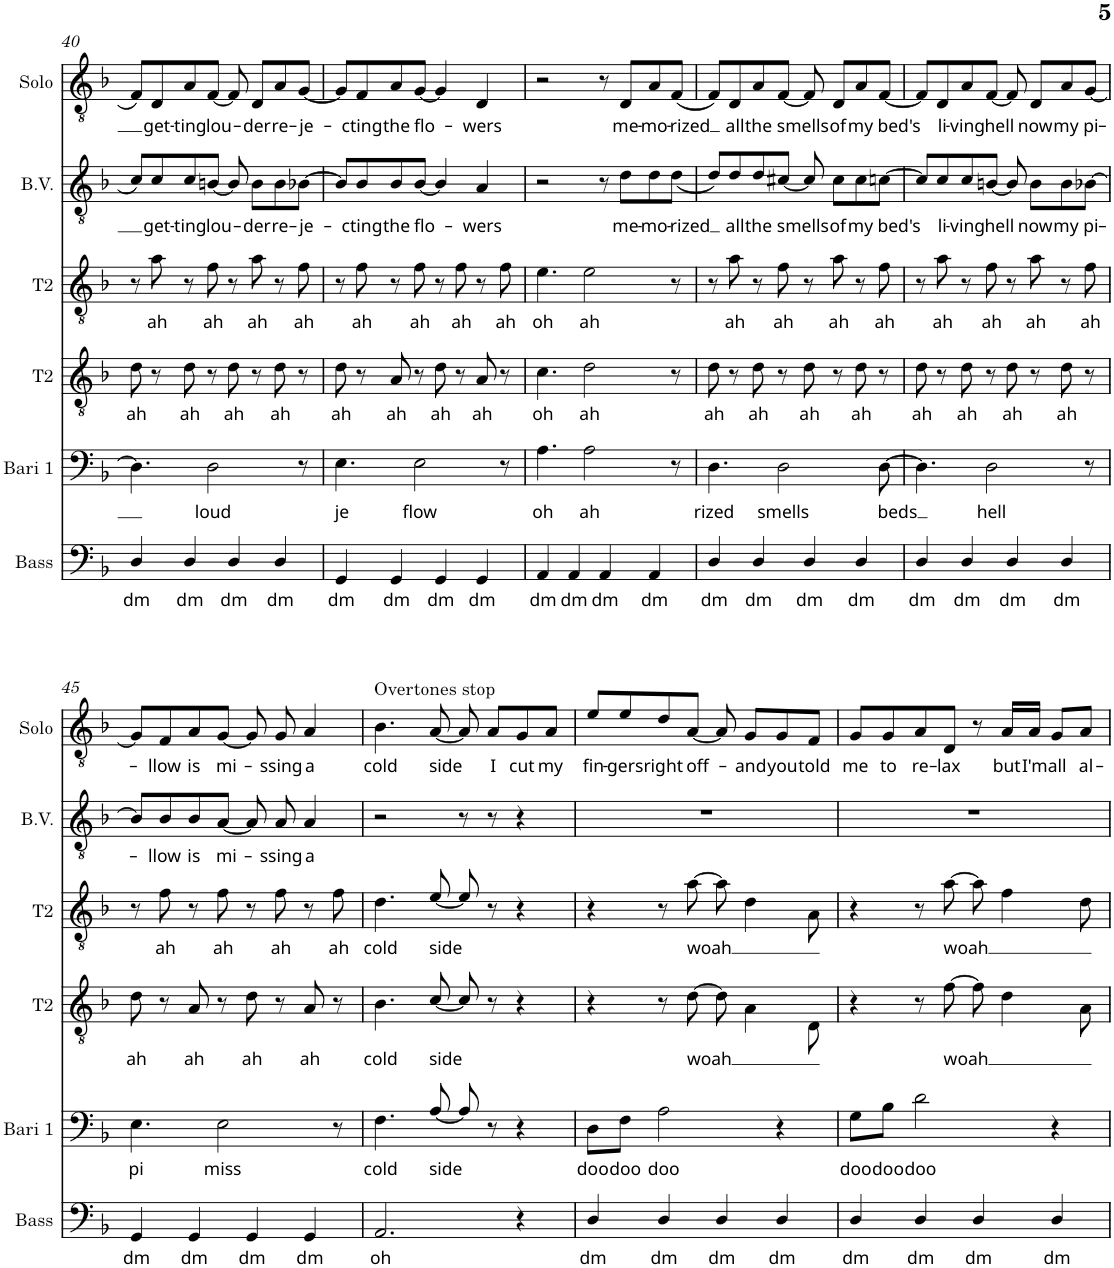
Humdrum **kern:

**kern	**text	**kern	**text	**kern	**text	**kern	**text	**kern	**text	**kern	**text
*part6	*part6	*part5	*part5	*part4	*part4	*part3	*part3	*part2	*part2	*part1	*part1
*staff6	*staff6	*staff5	*staff5	*staff4	*staff4	*staff3	*staff3	*staff2	*staff2	*staff1	*staff1
*I"Bass Guitar	*	*I"Baritone 1	*	*I"Tenor 2	*	*I"Tenor 1	*	*I"Backing Vocals	*	*I"Solo	*
*I'Bass	*	*I'Bari 1	*	*I'T2	*	*I'T2	*	*I'B.V.	*	*I'Solo	*
!!LO:PB:g=z
*clefF4	*	*clefF4	*	*clefGv2	*	*clefGv2	*	*clefGv2	*	*clefGv2	*
*Trd7c12	*	*	*	*	*	*	*	*	*	*	*
*k[b-]	*	*k[b-]	*	*k[b-]	*	*k[b-]	*	*k[b-]	*	*k[b-]	*
*M4/4	*	*M4/4	*	*M4/4	*	*M4/4	*	*M4/4	*	*M4/4	*
=40	=40	=40	=40	=40	=40	=40	=40	=40	=40	=40	=40
!	!LO:LY:b	!	!	!	!LO:LY:b	!	!	!	!	!	!
4D/	dm	4.D\]	.	8d\	ah	8r	.	8c/L	.	8F/L	.
!	!	!	!	!	!	!	!LO:LY:b	!	!LO:LY:b	!	!LO:LY:b
.	.	.	.	8r	.	8a\	ah	8c/	get-	8D/	get-
!	!LO:LY:b	!	!	!	!LO:LY:b	!	!	!	!LO:LY:b	!	!LO:LY:b
4D/	dm	.	.	8d\	ah	8r	.	8c/	-ting	8A/	-ting
!	!	!	!LO:LY:b	!	!	!	!LO:LY:b	!	!LO:LY:b	!	!LO:LY:b
.	.	2D\	loud	8r	.	8f\	ah	[8Bn/J	lou-	[8F/J	lou-
!	!LO:LY:b	!	!	!	!LO:LY:b	!	!	!	!	!	!
4D/	dm	.	.	8d\	ah	8r	.	8B/]	.	8F/]	.
!	!	!	!	!	!	!	!LO:LY:b	!	!LO:LY:b	!	!LO:LY:b
.	.	.	.	8r	.	8a\	ah	8B\L	-der	8D/L	-der
!	!LO:LY:b	!	!	!	!LO:LY:b	!	!	!	!LO:LY:b	!	!LO:LY:b
4D/	dm	.	.	8d\	ah	8r	.	8B\	re-	8A/	re-
!	!	!	!	!	!	!	!LO:LY:b	!	!LO:LY:b	!	!LO:LY:b
.	.	8r	.	8r	.	8f\	ah	[8B-X\J	-je-	[8G/J	-je-
=41	=41	=41	=41	=41	=41	=41	=41	=41	=41	=41	=41
!	!LO:LY:b	!	!LO:LY:b	!	!LO:LY:b	!	!	!	!	!	!
4GG/	dm	4.E\	je	8d\	ah	8r	.	8B-/L]	.	8G/L]	.
!	!	!	!	!	!	!	!LO:LY:b	!	!LO:LY:b	!	!LO:LY:b
.	.	.	.	8r	.	8f\	ah	8B-/	-cting	8F/	-cting
!	!LO:LY:b	!	!	!	!LO:LY:b	!	!	!	!LO:LY:b	!	!LO:LY:b
4GG/	dm	.	.	8A/	ah	8r	.	8B-/	the	8A/	the
!	!	!	!LO:LY:b	!	!	!	!LO:LY:b	!	!LO:LY:b	!	!LO:LY:b
.	.	2E\	flow	8r	.	8f\	ah	[8B-/J	flo-	[8G/J	flo-
!	!LO:LY:b	!	!	!	!LO:LY:b	!	!	!	!	!	!
4GG/	dm	.	.	8d\	ah	8r	.	4B-/]	.	4G/]	.
!	!	!	!	!	!	!	!LO:LY:b	!	!	!	!
.	.	.	.	8r	.	8f\	ah	.	.	.	.
!	!LO:LY:b	!	!	!	!LO:LY:b	!	!	!	!LO:LY:b	!	!LO:LY:b
4GG/	dm	.	.	8A/	ah	8r	.	4A/	-wers	4D/	-wers
!	!	!	!	!	!	!	!LO:LY:b	!	!	!	!
.	.	8r	.	8r	.	8f\	ah	.	.	.	.
=42	=42	=42	=42	=42	=42	=42	=42	=42	=42	=42	=42
!	!LO:LY:b	!	!LO:LY:b	!	!LO:LY:b	!	!LO:LY:b	!	!	!	!
4AA/	dm	4.A\	oh	4.c\	oh	4.e\	oh	2r	.	2r	.
!	!LO:LY:b	!	!	!	!	!	!	!	!	!	!
4AA/	dm	.	.	.	.	.	.	.	.	.	.
!	!	!	!LO:LY:b	!	!LO:LY:b	!	!LO:LY:b	!	!	!	!
.	.	2A\	ah	2d\	ah	2e\	ah	.	.	.	.
!	!LO:LY:b	!	!	!	!	!	!	!	!	!	!
4AA/	dm	.	.	.	.	.	.	8r	.	8r	.
!	!	!	!	!	!	!	!	!	!LO:LY:b	!	!LO:LY:b
.	.	.	.	.	.	.	.	8d\L	me-	8D/L	me-
!	!LO:LY:b	!	!	!	!	!	!	!	!LO:LY:b	!	!LO:LY:b
4AA/	dm	.	.	.	.	.	.	8d\	-mo-	8A/	-mo-
!	!	!	!	!	!	!	!	!	!LO:LY:b	!	!LO:LY:b
.	.	8r	.	8r	.	8r	.	(<8d\J	-rized	(<8F/J	-rized
=43	=43	=43	=43	=43	=43	=43	=43	=43	=43	=43	=43
!	!LO:LY:b	!	!LO:LY:b	!	!LO:LY:b	!	!	!	!	!	!
4D/	dm	4.D\	rized	8d\	ah	8r	.	8d/L)	.	8F/L)	.
!	!	!	!	!	!	!	!LO:LY:b	!	!LO:LY:b	!	!LO:LY:b
.	.	.	.	8r	.	8a\	ah	8d/	all	8D/	all
!	!LO:LY:b	!	!	!	!LO:LY:b	!	!	!	!LO:LY:b	!	!LO:LY:b
4D/	dm	.	.	8d\	ah	8r	.	8d/	the	8A/	the
!	!	!	!LO:LY:b	!	!	!	!LO:LY:b	!	!LO:LY:b	!	!LO:LY:b
.	.	2D\	smells	8r	.	8f\	ah	[8c#X/J	smells	[8F/J	smells
!	!LO:LY:b	!	!	!	!LO:LY:b	!	!	!	!	!	!
4D/	dm	.	.	8d\	ah	8r	.	8c#/]	.	8F/]	.
!	!	!	!	!	!	!	!LO:LY:b	!	!LO:LY:b	!	!LO:LY:b
.	.	.	.	8r	.	8a\	ah	8c#\L	of	8D/L	of
!	!LO:LY:b	!	!	!	!LO:LY:b	!	!	!	!LO:LY:b	!	!LO:LY:b
4D/	dm	.	.	8d\	ah	8r	.	8c#\	my	8A/	my
!	!	!	!LO:LY:b	!	!	!	!LO:LY:b	!	!LO:LY:b	!	!LO:LY:b
.	.	[8D\	beds	8r	.	8f\	ah	[8cn\J	bed's	[8F/J	bed's
=44	=44	=44	=44	=44	=44	=44	=44	=44	=44	=44	=44
!	!LO:LY:b	!	!	!	!LO:LY:b	!	!	!	!	!	!
4D/	dm	4.D\]	.	8d\	ah	8r	.	8c/L]	.	8F/L]	.
!	!	!	!	!	!	!	!LO:LY:b	!	!LO:LY:b	!	!LO:LY:b
.	.	.	.	8r	.	8a\	ah	8c/	li-	8D/	li-
!	!LO:LY:b	!	!	!	!LO:LY:b	!	!	!	!LO:LY:b	!	!LO:LY:b
4D/	dm	.	.	8d\	ah	8r	.	8c/	-ving	8A/	-ving
!	!	!	!LO:LY:b	!	!	!	!LO:LY:b	!	!LO:LY:b	!	!LO:LY:b
.	.	2D\	hell	8r	.	8f\	ah	[8Bn/J	hell	[8F/J	hell
!	!LO:LY:b	!	!	!	!LO:LY:b	!	!	!	!	!	!
4D/	dm	.	.	8d\	ah	8r	.	8B/]	.	8F/]	.
!	!	!	!	!	!	!	!LO:LY:b	!	!LO:LY:b	!	!LO:LY:b
.	.	.	.	8r	.	8a\	ah	8B\L	now	8D/L	now
!	!LO:LY:b	!	!	!	!LO:LY:b	!	!	!	!LO:LY:b	!	!LO:LY:b
4D/	dm	.	.	8d\	ah	8r	.	8B\	my	8A/	my
!	!	!	!	!	!	!	!LO:LY:b	!	!LO:LY:b	!	!LO:LY:b
.	.	8r	.	8r	.	8f\	ah	[8B-X\J	pi-	[8G/J	pi-
!!LO:LB:g=z
=45	=45	=45	=45	=45	=45	=45	=45	=45	=45	=45	=45
!	!LO:LY:b	!	!LO:LY:b	!	!LO:LY:b	!	!	!	!	!	!
4GG/	dm	4.E\	pi	8d\	ah	8r	.	8B-/L]	.	8G/L]	.
!	!	!	!	!	!	!	!LO:LY:b	!	!LO:LY:b	!	!LO:LY:b
.	.	.	.	8r	.	8f\	ah	8B-/	-llow	8F/	-llow
!	!LO:LY:b	!	!	!	!LO:LY:b	!	!	!	!LO:LY:b	!	!LO:LY:b
4GG/	dm	.	.	8A/	ah	8r	.	8B-/	is	8A/	is
!	!	!	!LO:LY:b	!	!	!	!LO:LY:b	!	!LO:LY:b	!	!LO:LY:b
.	.	2E\	miss	8r	.	8f\	ah	[8A/J	mi-	[8G/J	mi-
!	!LO:LY:b	!	!	!	!LO:LY:b	!	!	!	!	!	!
4GG/	dm	.	.	8d\	ah	8r	.	8A/]	.	8G/]	.
!	!	!	!	!	!	!	!LO:LY:b	!	!LO:LY:b	!	!LO:LY:b
.	.	.	.	8r	.	8f\	ah	8A/	-ssing	8G/	-ssing
!	!LO:LY:b	!	!	!	!LO:LY:b	!	!	!	!LO:LY:b	!	!LO:LY:b
4GG/	dm	.	.	8A/	ah	8r	.	4A/	a	4A/	a
!	!	!	!	!	!	!	!LO:LY:b	!	!	!	!
.	.	8r	.	8r	.	8f\	ah	.	.	.	.
=46	=46	=46	=46	=46	=46	=46	=46	=46	=46	=46	=46
!	!	!	!	!	!	!	!	!	!	!LO:TX:a:t=Overtones stop	!
!	!LO:LY:b	!	!LO:LY:b	!	!LO:LY:b	!	!LO:LY:b	!	!	!	!LO:LY:b
2.AA/	oh	4.F\	cold	4.B-\	cold	4.d\	cold	2r	.	4.B-\	cold
!	!	!	!LO:LY:b	!	!LO:LY:b	!	!LO:LY:b	!	!	!	!LO:LY:b
.	.	[8A/	side	[8c/	side	[8e/	side	.	.	[8A/	side
.	.	8A/]	.	8c/]	.	8e/]	.	8r	.	8A/]	.
!	!	!	!	!	!	!	!	!	!	!	!LO:LY:b
.	.	8r	.	8r	.	8r	.	8r	.	8A/L	I
!	!	!	!	!	!	!	!	!	!	!	!LO:LY:b
4r	.	4r	.	4r	.	4r	.	4r	.	8G/	cut
!	!	!	!	!	!	!	!	!	!	!	!LO:LY:b
.	.	.	.	.	.	.	.	.	.	8A/J	my
=47	=47	=47	=47	=47	=47	=47	=47	=47	=47	=47	=47
!	!LO:LY:b	!	!LO:LY:b	!	!	!	!	!	!	!	!LO:LY:b
4D/	dm	8D\L	doo	4r	.	4r	.	1r	.	8e/L	fin-
!	!	!	!LO:LY:b	!	!	!	!	!	!	!	!LO:LY:b
.	.	8F\J	doo	.	.	.	.	.	.	8e/	-gers
!	!LO:LY:b	!	!LO:LY:b	!	!	!	!	!	!	!	!LO:LY:b
4D/	dm	2A\	doo	8r	.	8r	.	.	.	8d/	right
!	!	!	!	!	!LO:LY:b	!	!LO:LY:b	!	!	!	!LO:LY:b
.	.	.	.	[8d\	woah	[8a\	woah	.	.	[8A/J	off-
!	!LO:LY:b	!	!	!	!	!	!	!	!	!	!
4D/	dm	.	.	8d\]	.	8a\]	.	.	.	8A/]	.
!	!	!	!	!	!	!	!	!	!	!	!LO:LY:b
.	.	.	.	4A\	.	4d\	.	.	.	8G/L	-and
!	!LO:LY:b	!	!	!	!	!	!	!	!	!	!LO:LY:b
4D/	dm	4r	.	.	.	.	.	.	.	8G/	you
!	!	!	!	!	!	!	!	!	!	!	!LO:LY:b
.	.	.	.	8D\	.	8A\	.	.	.	8F/J	told
=48	=48	=48	=48	=48	=48	=48	=48	=48	=48	=48	=48
!	!LO:LY:b	!	!LO:LY:b	!	!	!	!	!	!	!	!LO:LY:b
4D/	dm	8G\L	doo	4r	.	4r	.	1r	.	8G/L	me
!	!	!	!LO:LY:b	!	!	!	!	!	!	!	!LO:LY:b
.	.	8B-\J	doo	.	.	.	.	.	.	8G/	to
!	!LO:LY:b	!	!LO:LY:b	!	!	!	!	!	!	!	!LO:LY:b
4D/	dm	2d\	doo	8r	.	8r	.	.	.	8A/	re-
!	!	!	!	!	!LO:LY:b	!	!LO:LY:b	!	!	!	!LO:LY:b
.	.	.	.	[8f\	woah	[8a\	woah	.	.	8D/J	-lax
!	!LO:LY:b	!	!	!	!	!	!	!	!	!	!
4D/	dm	.	.	8f\]	.	8a\]	.	.	.	8r	.
!	!	!	!	!	!	!	!	!	!	!	!LO:LY:b
.	.	.	.	4d\	.	4f\	.	.	.	16A/LL	but
!	!	!	!	!	!	!	!	!	!	!	!LO:LY:b
.	.	.	.	.	.	.	.	.	.	16A/JJ	I'm
!	!LO:LY:b	!	!	!	!	!	!	!	!	!	!LO:LY:b
4D/	dm	4r	.	.	.	.	.	.	.	8G/L	all
!	!	!	!	!	!	!	!	!	!	!	!LO:LY:b
.	.	.	.	8A\	.	8d\	.	.	.	8A/J	al-
=	=	=	=	=	=	=	=	=	=	=	=
*-	*-	*-	*-	*-	*-	*-	*-	*-	*-	*-	*-
